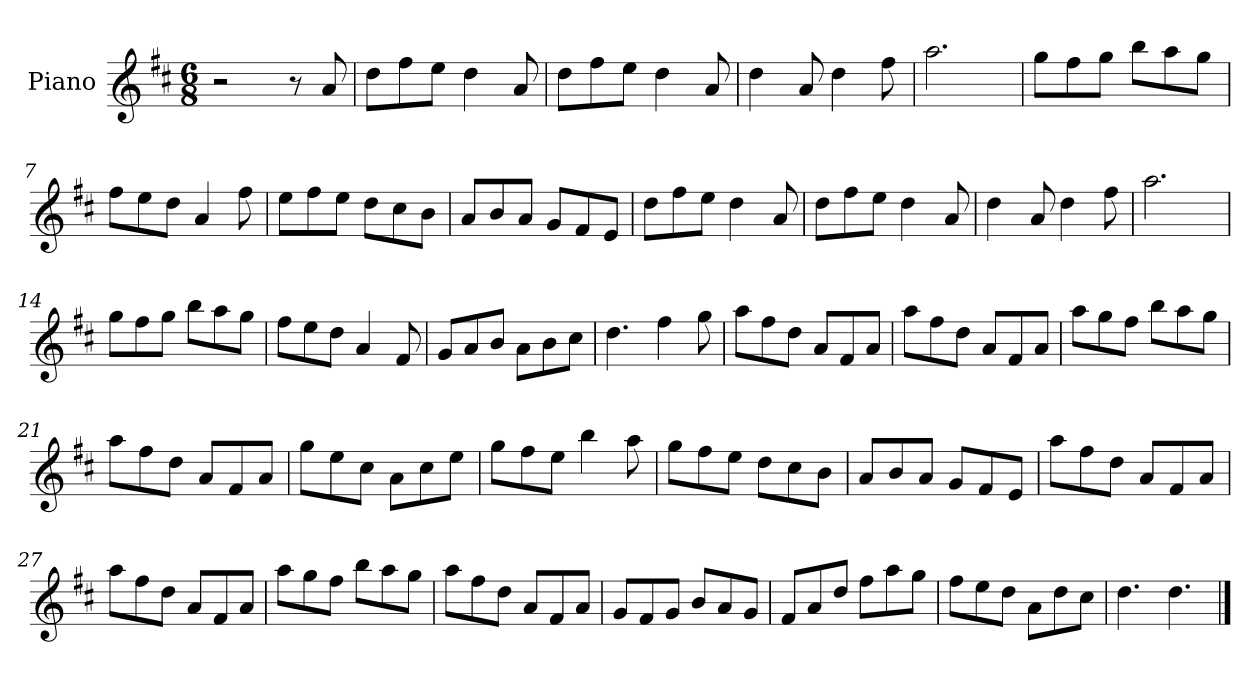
**kern
*part1
*staff1
*I"Piano
*I'Pno
*clefG2
*k[f#c#]
*M6/8
=1
2r
8r
8a/
=2
8dd\L
8ff#\
8ee\J
4dd\
8a/
=3
8dd\L
8ff#\
8ee\J
4dd\
8a/
=4
4dd\
8a/
4dd\
8ff#\
=5
2.aa\
=6
8gg\L
8ff#\
8gg\J
8bb\L
8aa\
8gg\J
=7
8ff#\L
8ee\
8dd\J
4a/
8ff#\
=8
8ee\L
8ff#\
8ee\J
8dd\L
8cc#\
8b\J
=9
8a/L
8b/
8a/J
8g/L
8f#/
8e/J
=10
8dd\L
8ff#\
8ee\J
4dd\
8a/
=11
8dd\L
8ff#\
8ee\J
4dd\
8a/
=12
4dd\
8a/
4dd\
8ff#\
=13
2.aa\
=14
8gg\L
8ff#\
8gg\J
8bb\L
8aa\
8gg\J
=15
8ff#\L
8ee\
8dd\J
4a/
8f#/
=16
8g/L
8a/
8b/J
8a\L
8b\
8cc#\J
=17
4.dd\
4ff#\
8gg\
=18
8aa\L
8ff#\
8dd\J
8a/L
8f#/
8a/J
=19
8aa\L
8ff#\
8dd\J
8a/L
8f#/
8a/J
=20
8aa\L
8gg\
8ff#\J
8bb\L
8aa\
8gg\J
=21
8aa\L
8ff#\
8dd\J
8a/L
8f#/
8a/J
=22
8gg\L
8ee\
8cc#\J
8a\L
8cc#\
8ee\J
=23
8gg\L
8ff#\
8ee\J
4bb\
8aa\
=24
8gg\L
8ff#\
8ee\J
8dd\L
8cc#\
8b\J
=25
8a/L
8b/
8a/J
8g/L
8f#/
8e/J
=26
8aa\L
8ff#\
8dd\J
8a/L
8f#/
8a/J
=27
8aa\L
8ff#\
8dd\J
8a/L
8f#/
8a/J
=28
8aa\L
8gg\
8ff#\J
8bb\L
8aa\
8gg\J
=29
8aa\L
8ff#\
8dd\J
8a/L
8f#/
8a/J
=30
8g/L
8f#/
8g/J
8b/L
8a/
8g/J
=31
8f#/L
8a/
8dd/J
8ff#\L
8aa\
8gg\J
=32
8ff#\L
8ee\
8dd\J
8a\L
8dd\
8cc#\J
=33
4.dd\
4.dd\
==
*-
